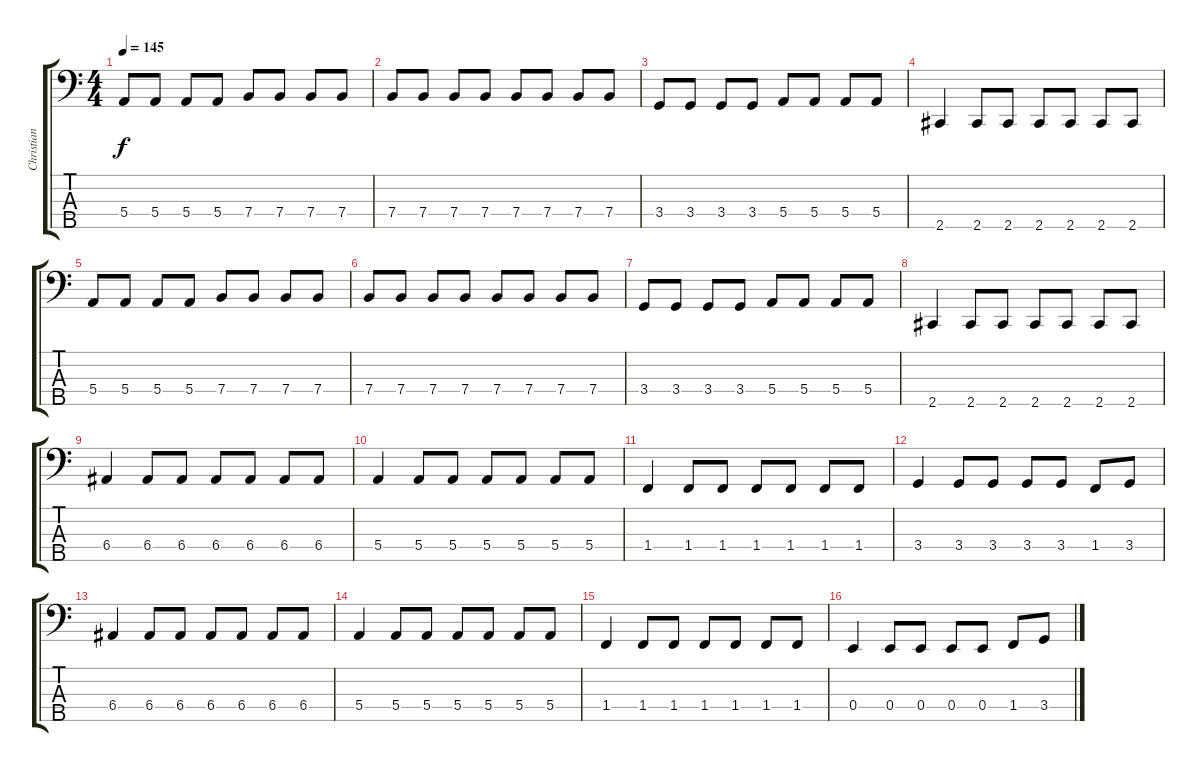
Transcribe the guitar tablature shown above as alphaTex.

\track ("Christian Olde Wolbers" "Christian ") {instrument electricbassfinger}
\staff {score tabs}
\tuning (G2 D2 A1 E1 B0) {hide}
\ts (4 4)
\tempo 145
\clef f4
\ks c
5.4.8{dy f} 5.4.8 5.4.8 5.4.8 7.4.8 7.4.8 7.4.8 7.4.8 |
7.4.8 7.4.8 7.4.8 7.4.8 7.4.8 7.4.8 7.4.8 7.4.8 |
3.4.8 3.4.8 3.4.8 3.4.8 5.4.8 5.4.8 5.4.8 5.4.8 |
2.5.4 2.5.8 2.5.8 2.5.8 2.5.8 2.5.8 2.5.8 |
5.4.8 5.4.8 5.4.8 5.4.8 7.4.8 7.4.8 7.4.8 7.4.8 |
7.4.8 7.4.8 7.4.8 7.4.8 7.4.8 7.4.8 7.4.8 7.4.8 |
3.4.8 3.4.8 3.4.8 3.4.8 5.4.8 5.4.8 5.4.8 5.4.8 |
2.5.4 2.5.8 2.5.8 2.5.8 2.5.8 2.5.8 2.5.8 |
6.4.4 6.4.8 6.4.8 6.4.8 6.4.8 6.4.8 6.4.8 |
5.4.4 5.4.8 5.4.8 5.4.8 5.4.8 5.4.8 5.4.8 |
1.4.4 1.4.8 1.4.8 1.4.8 1.4.8 1.4.8 1.4.8 |
3.4.4 3.4.8 3.4.8 3.4.8 3.4.8 1.4.8 3.4.8 |
6.4.4 6.4.8 6.4.8 6.4.8 6.4.8 6.4.8 6.4.8 |
5.4.4 5.4.8 5.4.8 5.4.8 5.4.8 5.4.8 5.4.8 |
1.4.4 1.4.8 1.4.8 1.4.8 1.4.8 1.4.8 1.4.8 |
0.4.4 0.4.8 0.4.8 0.4.8 0.4.8 1.4.8 3.4.8
